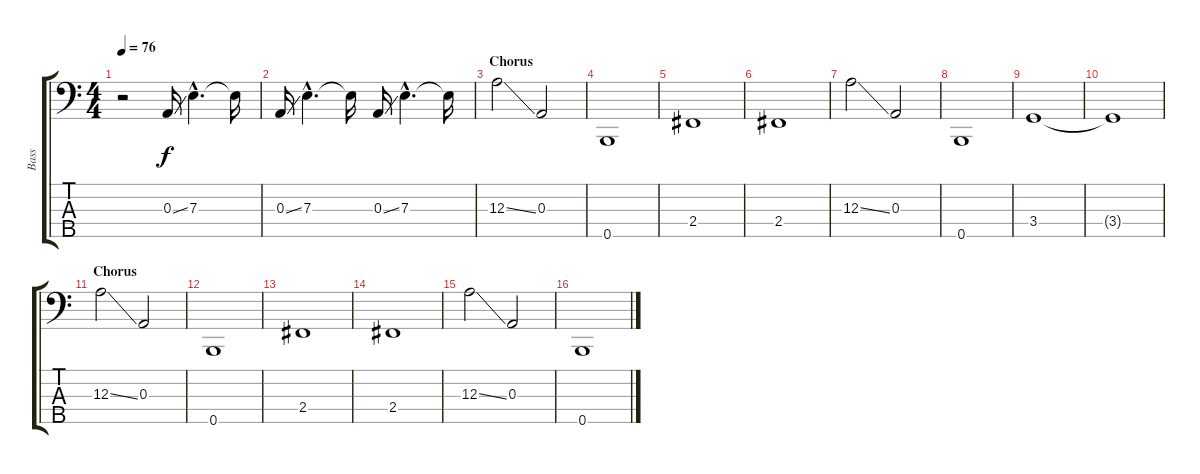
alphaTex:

\track ("Bass" "Bass") {instrument acousticbass}
\staff {score tabs}
\tuning (G2 D2 A1 E1 B0) {hide}
\ts (4 4)
\tempo 76
\clef f4
\ks c
r.2{dy f} 0.3{ss}.16 7.3{hac}.4{d} 7.3{t}.16 |
0.3{ss}.16 7.3{hac}.4{d} 7.3{t}.16 0.3{ss}.16 7.3{hac}.4{d} 7.3{t}.16 |
\section ("" "Chorus")
12.3{ss}.2{volume 14} 0.3.2 |
0.5.1 |
2.4.1 |
2.4.1 |
12.3{ss}.2 0.3.2 |
0.5.1 |
3.4.1 |
3.4{t}.1 |
\section ("" "Chorus")
12.3{ss}.2 0.3.2 |
0.5.1 |
2.4.1 |
2.4.1 |
12.3{ss}.2 0.3.2 |
0.5.1
